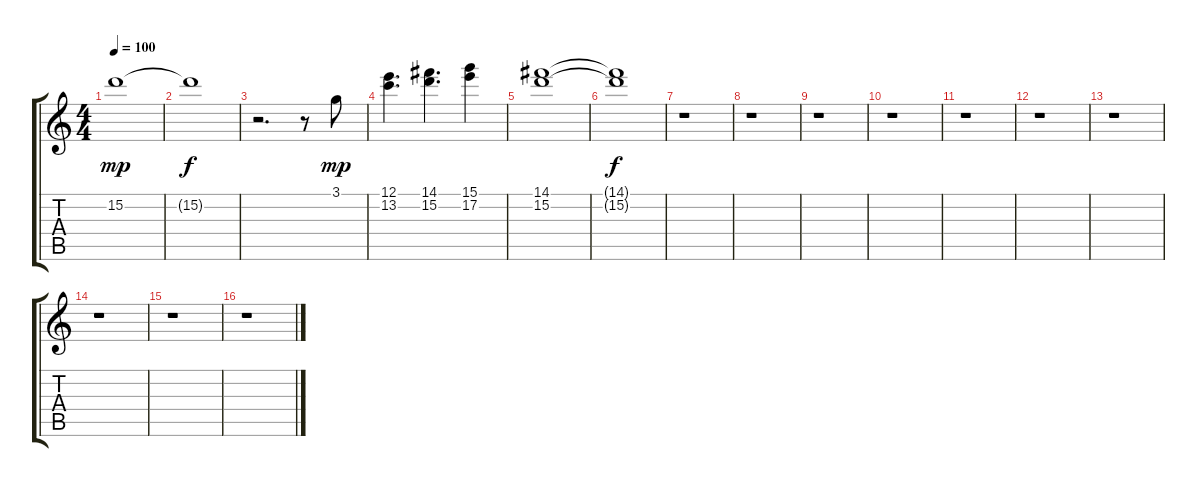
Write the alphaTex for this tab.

\track "" {instrument overdrivenguitar}
\staff {score tabs}
\tuning (E4 B3 G3 D3 A2 E2) {hide}
\ts (4 4)
\tempo 100
\clef g2
\ks c
15.2.1{dy mp} |
15.2{t}.1{dy f} |
r.2{d} r.8 3.1.8{dy mp volume 10} |
(12.1 13.2).4{d} (14.1 15.2).4{d} (15.1 17.2).4 |
(14.1 15.2).1 |
(14.1{t} 15.2{t}).1{dy f} |
r.1 |
r.1 |
r.1 |
r.1 |
r.1 |
r.1 |
r.1 |
r.1 |
r.1 |
r.1
